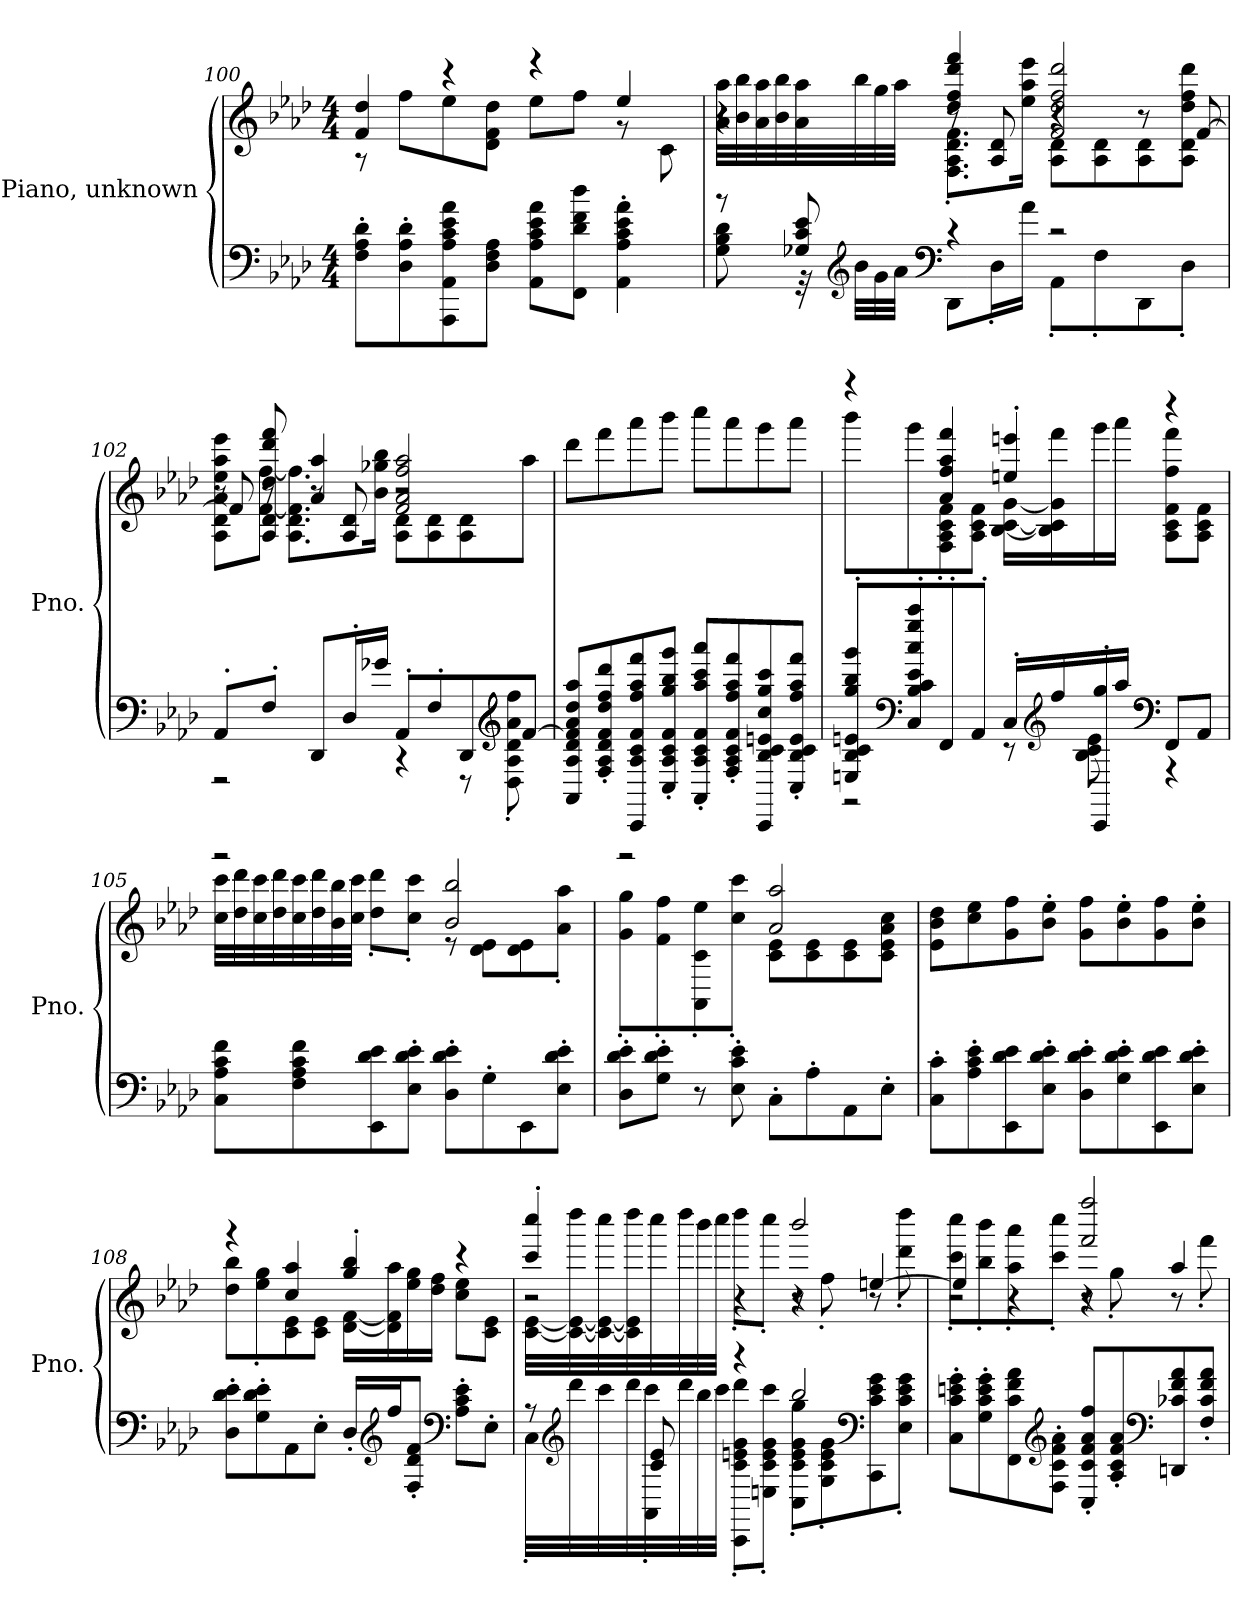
**kern	**kern
*part1	*part1
*staff2	*staff1
*I"Piano, unknown	*
*I'Pno.	*
*clefF4	*clefG2
*k[b-e-a-d-]	*k[b-e-a-d-]
*M4/4	*M4/4
=100	=100
*	*^
8F\' 8A-\' 8d-\'L	4f/ 4dd-/	8r
8D-\' 8A-\' 8d-\'	.	8ff\L
8AAA-\ 8AA-\ 8A-\ 8c\ 8e-\ 8a-\	4r	8ee-\
8D-\ 8F\ 8A-\J	.	8d-\ 8f\ 8dd-\J
8AA-\ 8A-\ 8c\ 8e-\ 8a-\L	4r	8ee-\L
8FF\ 8d-\ 8f\ 8dd-\J	.	8ff\J
4AA-\' 4A-\' 4c\' 4e-\' 4a-\'	4ee-/	8r
.	.	8c\
!!LO:LB:g=z
=101	=101	=101
*^	*	*^
8r	8G\ 8B-\ 8d-\	4r	32a-\ 32aa-\LLL	4r
.	.	.	32b-\ 32bb-\	.
.	.	.	32a-\ 32aa-\	.
.	.	.	32b-\ 32bb-\	.
8G-X/ 8c/ 8e-/	32r	.	32a-\ 32aa-\	.
*clefG2	*	*	*	*
.	32b-\LLL	.	32bb-\	.
.	32g\	.	32gg\	.
.	32a-\JJJ	.	32aa-\JJJ	.
*clefF4	*	*	*	*
4r	8DD-\L	4dd-/ 4ff/ 4ddd-/ 4fff/	8.F\' 8.A-\' 8.d-\' 8.f\'L	8r
.	16D-'\L	.	.	8A-/ 8d-/
.	16a-\JJ	.	16ee-\ 16aa-\ 16eee-\Jk	.
2r	8AA-'\L	2f/ 2dd-/ 2ff/ 2ddd-/	8A-\ 8d-\L	4r
.	8F'\	.	8A-\ 8d-\	.
.	8DD-\	.	8A-\ 8d-\	8r
.	8D-'\J	.	8A-\ 8d-\ 8dd-\ 8ff\ 8ddd-\J	[8f/
=102	=102	=102	=102	=102
8AA-'/L	2r	8r	8A-\ 8d-\ 8a-\ 8ee-\ 8aa-\ 8eee-\L	8f/]
8F'/J	.	8A-/ 8d-/ 8dd-/ 8ddd-/ 8fff/	[8f\ [8ff\J	8r
8DD-/L	.	4a-/ 4aa-/	8.A-\ 8.d-\ 8.f\] 8.ff\]L	8r
16D-'/L	.	.	.	8A-/ 8d-/
16g-X/JJ	.	.	16b-\ 16gg-X\ 16bb-\Jk	.
8AA-'/L	4r	2f/ 2a-/ 2ff/ 2aa-/	8A-\ 8d-\L	2r
8F'/	.	.	8A-\ 8d-\	.
8DD-/	8r	.	8A-\ 8d-\	.
*clefG2	*	*	*	*
[8f/J	8D-\' 8A-\' 8d-\' 8a-\' 8ff\'	.	8aa-\J	.
*v	*v	*	*	*
*	*v	*v	*v
!!LO:LB:g=z
=103	=103
8AA-/ 8A-/ 8d-/ 8f/] 8a-/ 8dd-/ 8aa-/L	8ddd-\L
8F/' 8A-/' 8d-/' 8f/' 8dd-/' 8ff/' 8ddd-/'	8fff\
8CC/ 8A-/ 8c/ 8f/ 8ff/ 8aa-/ 8fff/	8aaa-\
8C/' 8A-/' 8c/' 8f/' 8gg/' 8bb-/' 8ggg/'J	8bbb-\J
8AA-/' 8A-/' 8c/' 8f/' 8aa-/' 8ccc/' 8aaa-/'L	8cccc\L
8F/' 8A-/' 8c/' 8f/' 8ff/' 8aa-/' 8fff/'	8aaa-\
8CC/ 8B-/ 8c/ 8en/ 8cc/ 8gg/ 8ccc/	8ggg\
8C/' 8B-/' 8c/' 8e/' 8ff/' 8aa-/' 8fff/'J	8aaa-\J
=104	=104
*^	*^
8En/' 8B-/' 8c/' 8en/' 8gg/' 8bb-/' 8ggg/'L	2r	4r	8bbb-\L
*clefF4	*	*	*
8C/' 8B-/' 8c/' 8e/' 8cc/' 8gg/' 8ccc/'	.	.	8ggg\
8FF'/	.	4a-/ 4ff/ 4aa-/ 4fff/	8F\' 8A-\' 8c\' 8f\'
8AA-'/J	.	.	8A-\ 8c\ 8f\J
16C'/LL	8r	4een/' 4eeen/'	[16B-\ [16c\ [16g\LL
*clefG2	*	*	*
16ff/	.	.	16B-\] 16c\] 16g\] 16fff\
16CC/' 16gg/'	8B-\ 8c\ 8e\	.	16ggg\
16aa-/JJ	.	.	16aaa-\JJ
*clefF4	*	*	*
8FF/L	4r	4r	8A-\ 8c\ 8f\ 8ff\ 8fff\L
8AA-/J	.	.	8A-\ 8c\ 8f\J
*v	*v	*	*
!!LO:LB:g=z	!!
=105	=105	=105
8C\ 8A-\ 8c\ 8f\L	2r	32cc\ 32ccc\LLL
.	.	32dd-\ 32ddd-\
.	.	32cc\ 32ccc\
.	.	32dd-\ 32ddd-\
8F\ 8A-\ 8c\ 8f\	.	32cc\ 32ccc\
.	.	32dd-\ 32ddd-\
.	.	32b-\ 32bb-\
.	.	32cc\ 32ccc\JJJ
8EE-\ 8d-\ 8e-\	.	8dd-\' 8ddd-\'L
8E-\' 8d-\' 8e-\'J	.	8cc\' 8ccc\'J
8D-\' 8d-\' 8e-\'L	2b-/ 2bb-/	8r
8G'\	.	8d-\ 8e-\L
8EE-\	.	8d-\ 8e-\
8E-\' 8d-\' 8e-\'J	.	8a-\' 8aa-\'J
=106	=106	=106
8D-\' 8d-\' 8e-\'L	2r	8g\' 8gg\'L
8G\' 8d-\' 8e-\'J	.	8f\' 8ff\'
8r	.	8AA-\' 8c\' 8ee-\'
8E-\' 8c\' 8e-\'	.	8cc\' 8ccc\'J
8C'\L	2a-/ 2aa-/	8c\ 8e-\L
8A-'\	.	8c\ 8e-\
8AA-\	.	8c\ 8e-\
8E-'\J	.	8c\ 8e-\ 8a-\ 8cc\J
*	*v	*v
!!LO:LB:g=z
=107	=107
8C\' 8c\'L	8e-\ 8b-\ 8dd-\L
8A-\' 8c\' 8e-\'	8cc\ 8ee-\
8EE-\ 8d-\ 8e-\	8g\ 8ff\
8E-\' 8d-\' 8e-\'J	8b-\' 8ee-\'J
8D-\' 8d-\' 8e-\'L	8g\ 8ff\L
8G\' 8d-\' 8e-\'	8b-\' 8ee-\'
8EE-\ 8d-\ 8e-\	8g\ 8ff\
8E-\' 8d-\' 8e-\'J	8b-\' 8ee-\'J
=108	=108
*	*^
8D-\' 8d-\' 8e-\'L	4r	8dd-\ 8bb-\L
8G\' 8d-\' 8e-\'	.	8ee-\' 8gg\'
8AA-\	4cc/ 4aa-/	8c\ 8e-\
8E-'\J	.	8c\ 8e-\J
16D-'/LL	4gg/' 4bb-/'	[16d-\ [16f\LL
*clefG2	*	*
16ff/J	.	16d-\] 16f\] 16aa-\
8F/' 8d-/' 8f/'J	.	16ee-\ 16gg\
.	.	16dd-\ 16ff\JJ
*clefF4	*	*
8A-\' 8c\' 8e-\'L	4r	8cc\ 8ee-\L
8E-'\J	.	8c\ 8e-\J
!!LO:LB:g=z
=109	=109	=109
*^	*	*^
8r	32C'\LLL	4ccc/' 4cccc/'	[32c\ [32e-\LLL	2r
*clefG2	*	*	*	*
.	32ddd-\	.	32c\_ 32e-\_ 32dddd-\	.
.	32ccc\	.	32c\_ 32e-\_ 32cccc\	.
.	32ddd-\	.	32c\] 32e-\] 32dddd-\	.
8c/ 8e-/	32AA-\' 32ccc\'	.	32cccc\	.
.	32ddd-\	.	32dddd-\	.
.	32bb-\	.	32bbb-\	.
.	32ccc\JJJ	.	32cccc\JJJ	.
4r	8CC\' 8c\' 8en\' 8g\' 8ddd-\'L	4r	8dddd-'\L	.
.	8En\' 8c\' 8e\' 8g\' 8ccc\'J	.	8cccc'\J	.
2bb-/	8C\' 8c\' 8e\' 8g\' 8gg\'L	2bbb-/	8r	4r
.	8G\' 8c\' 8e\' 8g\'	.	8ff'\	.
*clefF4	*	*	*	*
.	8CC\ 8c\ 8e\ 8g\	.	8r	[4een/
.	8E\' 8c\' 8e\' 8g\'J	.	8ddd-\' 8dddd-\'	.
*v	*v	*	*	*
=110	=110	=110	=110
8C\' 8c\' 8en\' 8g\'L	2r	8ccc\' 8cccc\'L	4ee/]
8G\' 8c\' 8e\' 8g\'	.	8bb-\' 8bbb-\'	.
8FF\ 8c\ 8f\ 8a-\	.	8aa-\' 8aaa-\'	4r
*clefG2	*	*	*
8F\' 8c\' 8f\' 8a-\'J	.	8ccc\' 8cccc\'J	.
8C/' 8c/' 8f/' 8a-/' 8ff/'L	2fff/ 2ffff/	8r	4r
8A-/' 8c/' 8f/' 8a-/'	.	8gg'\	.
*clefF4	*	*	*
8DDn/ 8c-X/ 8f/ 8a-/	.	8r	4aa-/
8F/' 8c-/' 8f/' 8a-/'J	.	8fff'\	.
*	*v	*v	*v
=	=
*-	*-
